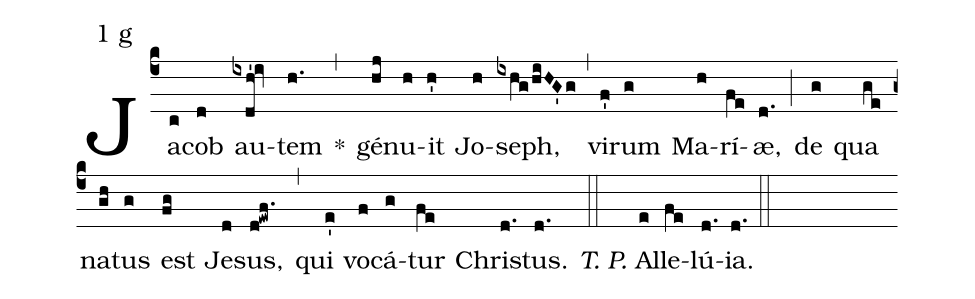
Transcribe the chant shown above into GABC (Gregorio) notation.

mode:1 g;
%%
(c4) Ja(c)cob(d) au(ixdh'!iv)tem(h.) *(,) gé(hj)nu(h)it(h') Jo(h)seph,(ixhg/hiHG'g) (,) vi(f')rum(g) Ma(h)rí(fe)æ,(d.) (;) de(g) qua(ge) na(gh)tus(g) est(fg) Je(d)sus,(d!ewf.) (,) qui(e') vo(f)cá(g)tur(fe) Chri(d.)stus.(d.) (::) <i>T. P.</i> Al(e)le(fe)lú(d.){ia}.(d.) (::)
